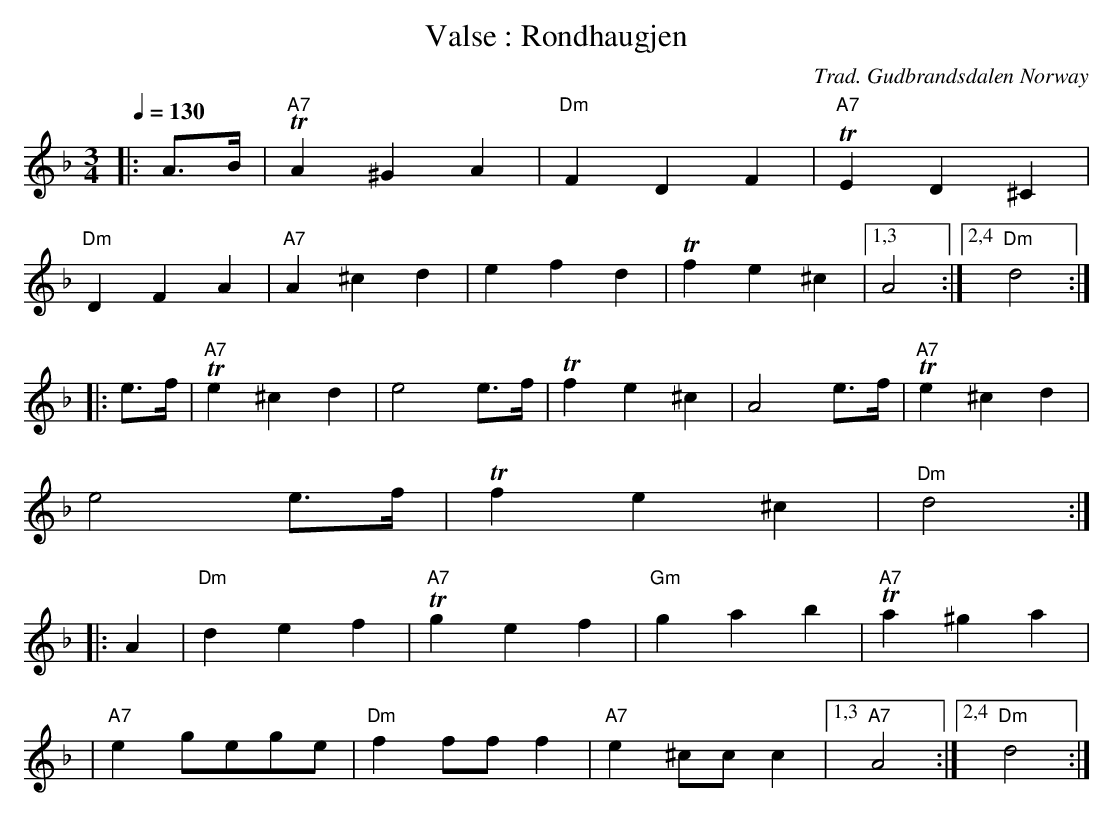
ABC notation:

X:1
T:Valse : Rondhaugjen
O:Trad. Gudbrandsdalen Norway
M:3/4
L:1/8
Q:1/4=130
K:Dm
|: A>B | "A7"TA2 ^G2 A2 | "Dm"F2 D2 F2 | "A7"TE2 D2 ^C2 |
"Dm"D2 F2 A2 | "A7"A2 ^c2 d2 | e2 f2 d2 | Tf2 e2 ^c2 |1,3 A4 :|2,4 "Dm"d4 :|
|: e>f | "A7"Te2 ^c2 d2 | e4 e>f | Tf2 e2 ^c2 | A4 e>f | "A7"Te2 ^c2 d2 |
e4 e>f | Tf2 e2 ^c2 | "Dm"d4 :|
|: A2 | "Dm"d2 e2 f2 | "A7"Tg2 e2 f2 | "Gm"g2 a2 b2 | "A7"Ta2 ^g2 a2 |
| "A7"e2 gege | "Dm"f2 ff f2 | "A7"e2 ^cc c2 |1,3 "A7"A4 :|2,4 "Dm"d4 :|
